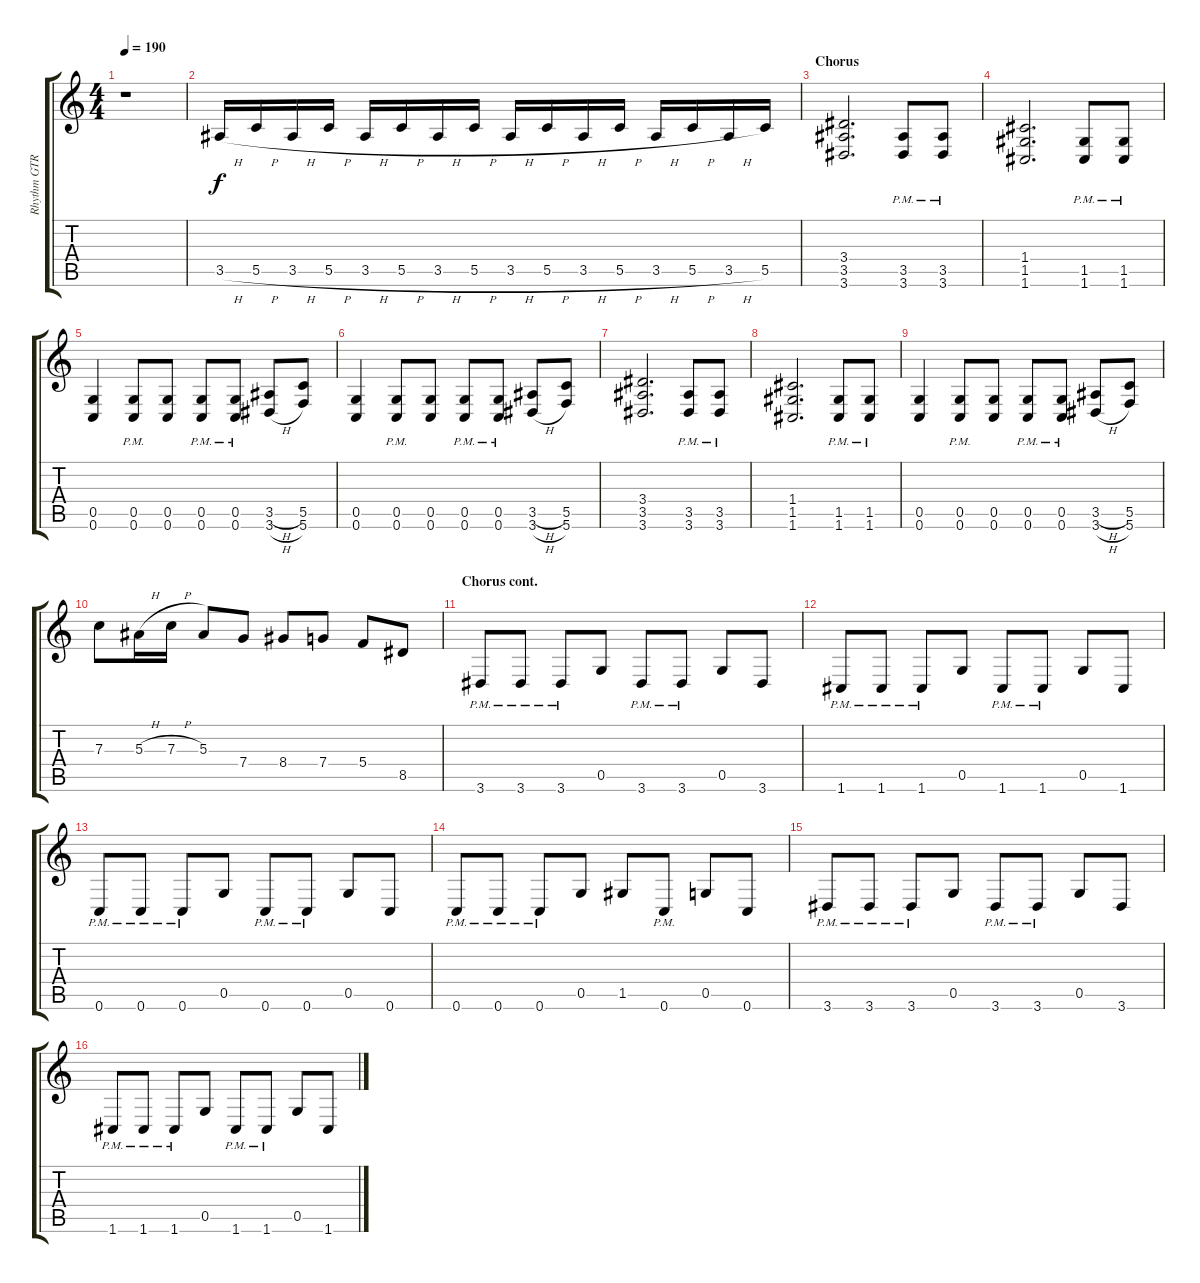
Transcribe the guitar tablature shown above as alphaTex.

\track ("Rhythm GTR 1" "Rhythm GTR") {instrument overdrivenguitar}
\staff {score tabs}
\tuning (D4 A3 F3 C3 G2 C2) {hide}
\ts (4 4)
\tempo 190
\clef g2
\ks aminor
r.1{dy f} |
3.5{h}.16 5.5{h}.16 3.5{h}.16 5.5{h}.16 3.5{h}.16 5.5{h}.16 3.5{h}.16 5.5{h}.16 3.5{h}.16 5.5{h}.16 3.5{h}.16 5.5{h}.16 3.5{h}.16 5.5{h}.16 3.5{h}.16 5.5.16 |
\section ("" "Chorus")
(3.4 3.5 3.6).2{d} (3.5{pm} 3.6{pm}).8 (3.5{pm} 3.6{pm}).8 |
(1.4 1.5 1.6).2{d} (1.5{pm} 1.6{pm}).8 (1.5{pm} 1.6{pm}).8 |
(0.5 0.6).4 (0.5{pm} 0.6{pm}).8 (0.5 0.6).8 (0.5{pm} 0.6{pm}).8 (0.5{pm} 0.6{pm}).8 (3.5{h} 3.6{h}).8 (5.5 5.6).8 |
(0.5 0.6).4 (0.5{pm} 0.6{pm}).8 (0.5 0.6).8 (0.5{pm} 0.6{pm}).8 (0.5{pm} 0.6{pm}).8 (3.5{h} 3.6{h}).8 (5.5 5.6).8 |
(3.4 3.5 3.6).2{d} (3.5{pm} 3.6{pm}).8 (3.5{pm} 3.6{pm}).8 |
(1.4 1.5 1.6).2{d} (1.5{pm} 1.6{pm}).8 (1.5{pm} 1.6{pm}).8 |
(0.5 0.6).4 (0.5{pm} 0.6{pm}).8 (0.5 0.6).8 (0.5{pm} 0.6{pm}).8 (0.5{pm} 0.6{pm}).8 (3.5{h} 3.6{h}).8 (5.5 5.6).8 |
7.3.8 5.3{h}.16 7.3{h}.16 5.3.8 7.4.8 8.4.8 7.4.8 5.4.8 8.5.8 |
\section ("" "Chorus cont.")
3.6{pm}.8 3.6{pm}.8 3.6{pm}.8 0.5.8 3.6{pm}.8 3.6{pm}.8 0.5.8 3.6.8 |
1.6{pm}.8 1.6{pm}.8 1.6{pm}.8 0.5.8 1.6{pm}.8 1.6{pm}.8 0.5.8 1.6.8 |
0.6{pm}.8 0.6{pm}.8 0.6{pm}.8 0.5.8 0.6{pm}.8 0.6{pm}.8 0.5.8 0.6.8 |
0.6{pm}.8 0.6{pm}.8 0.6{pm}.8 0.5.8 1.5.8 0.6{pm}.8 0.5.8 0.6.8 |
3.6{pm}.8 3.6{pm}.8 3.6{pm}.8 0.5.8 3.6{pm}.8 3.6{pm}.8 0.5.8 3.6.8 |
1.6{pm}.8 1.6{pm}.8 1.6{pm}.8 0.5.8 1.6{pm}.8 1.6{pm}.8 0.5.8 1.6.8
